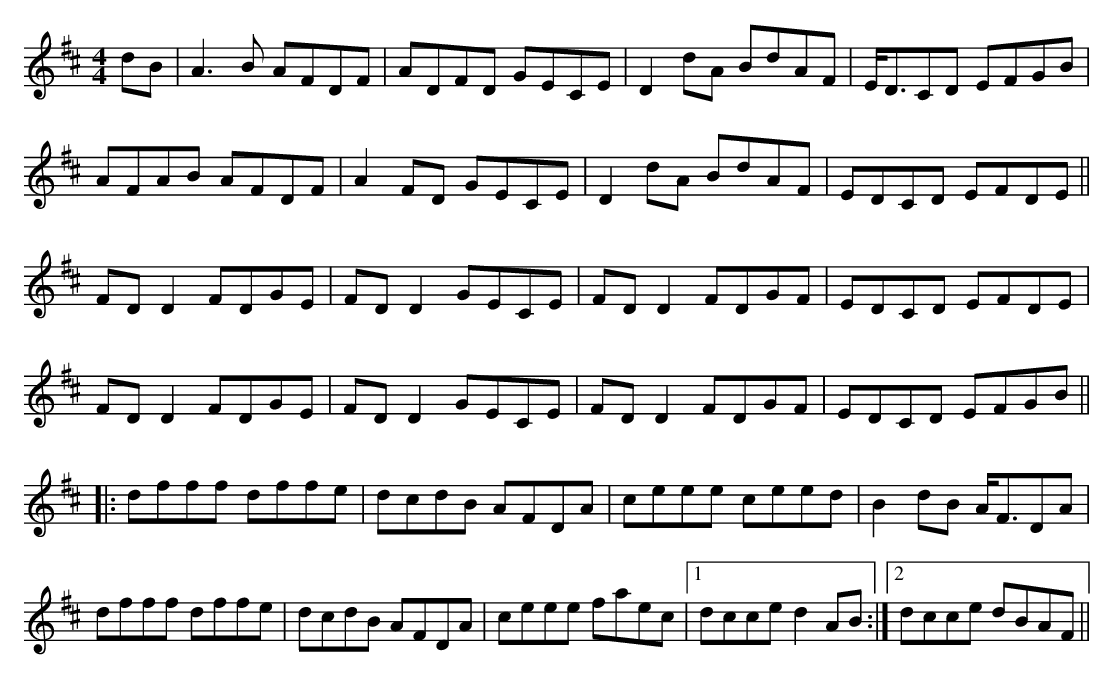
X:1
M:4/4
K:D
dB|A3B AFDF|ADFD GECE|D2 dA BdAF|E<DCD EFGB|
AFAB AFDF|A2FD GECE|D2 dA BdAF|EDCD EFDE||
FD D2 FDGE|FD D2 GECE|FD D2 FDGF|EDCD EFDE|
FD D2 FDGE|FD D2 GECE|FD D2 FDGF|EDCD EFGB||
|:dfff dffe|dcdB AFDA|ceee ceed|B2dB A<FDA|
dfff dffe|dcdB AFDA|ceee faec|1 dcce d2AB:|2 dcce dBAF||
